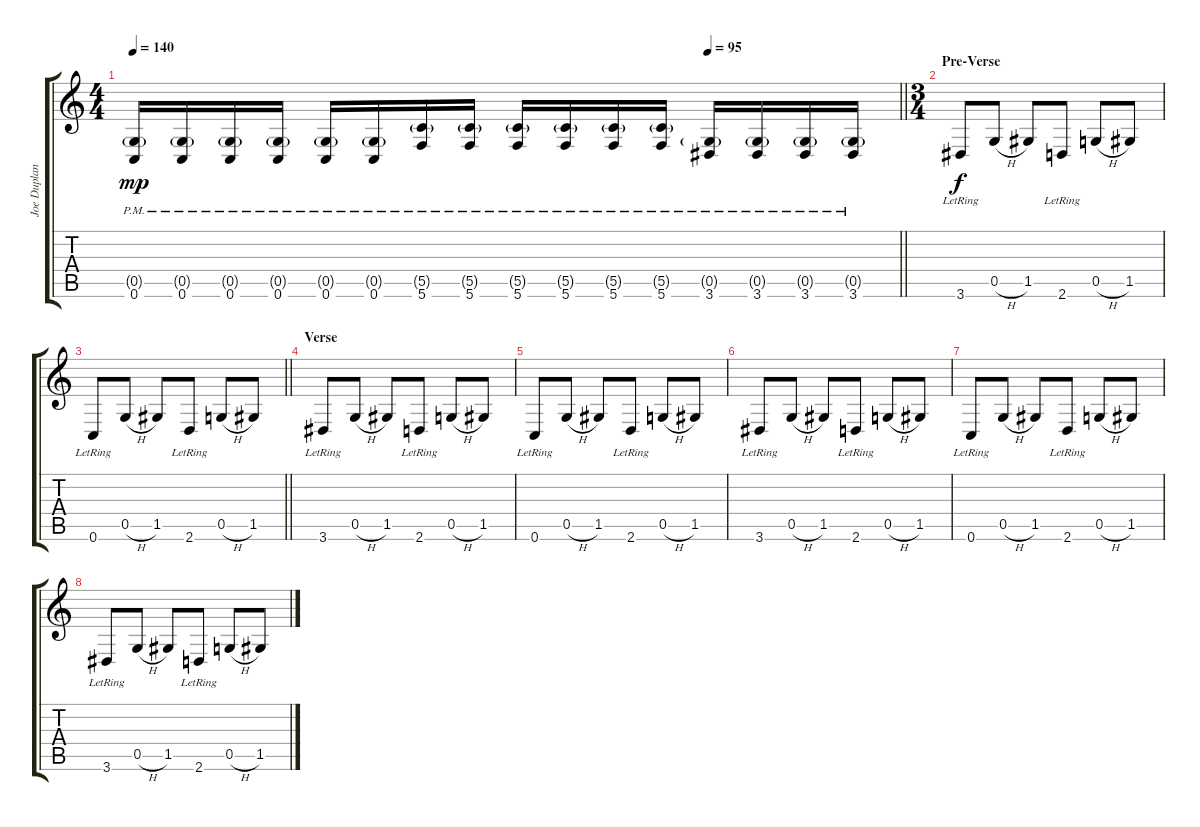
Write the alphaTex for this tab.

\track ("Joe Duplantier" "Joe Duplan") {instrument distortionguitar}
\staff {score tabs}
\tuning (D4 A3 F3 C3 G2 C2) {hide}
\ts (4 4)
\tempo 140
\tempo (95 0.75)
\clef g2
\barLineRight lightlight
\ks c
(0.5{g pm} 0.6{pm}).16{dy mp} (0.5{g pm} 0.6{pm}).16 (0.5{g pm} 0.6{pm}).16 (0.5{g pm} 0.6{pm}).16 (0.5{g pm} 0.6{pm}).16 (0.5{g pm} 0.6{pm}).16 (5.5{g pm} 5.6{pm}).16 (5.5{g pm} 5.6{pm}).16 (5.5{g pm} 5.6{pm}).16 (5.5{g pm} 5.6{pm}).16 (5.5{g pm} 5.6{pm}).16 (5.5{g pm} 5.6{pm}).16 (0.5{g pm} 3.6{pm}).16 (0.5{g pm} 3.6{pm}).16 (0.5{g pm} 3.6{pm}).16 (0.5{g pm} 3.6{pm}).16 |
\ts (3 4)
\section ("" "Pre-Verse")
3.6{lr}.8{dy f} 0.5{h}.8 1.5.8 2.6{lr}.8 0.5{h}.8 1.5.8 |
\barLineRight lightlight
0.6{lr}.8 0.5{h}.8 1.5.8 2.6{lr}.8 0.5{h}.8 1.5.8 |
\section ("" "Verse")
3.6{lr}.8 0.5{h}.8 1.5.8 2.6{lr}.8 0.5{h}.8 1.5.8 |
0.6{lr}.8 0.5{h}.8 1.5.8 2.6{lr}.8 0.5{h}.8 1.5.8 |
3.6{lr}.8 0.5{h}.8 1.5.8 2.6{lr}.8 0.5{h}.8 1.5.8 |
0.6{lr}.8 0.5{h}.8 1.5.8 2.6{lr}.8 0.5{h}.8 1.5.8 |
3.6{lr}.8 0.5{h}.8 1.5.8 2.6{lr}.8 0.5{h}.8 1.5.8
